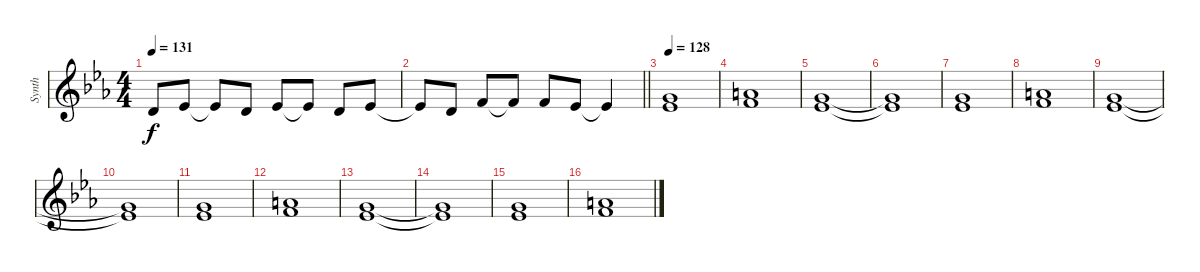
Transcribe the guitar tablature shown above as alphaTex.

\track ("Synth" "Synth") {instrument stringensemble1}
\staff {score}
\tuning (E4 C4 G3 C3 G2 C2) {hide}
\ts (4 4)
\tempo 131
\clef g2
\ks cminor
2.2.8{dy f} 3.2.8 3.2{t}.8 2.2.8 3.2.8 3.2{t}.8 2.2.8 3.2.8 |
\barLineRight lightlight
3.2{t}.8 2.2.8 1.1.8 1.1{t}.8 1.1.8 3.2.8 3.2{t}.4 |
\tempo 128
(3.1 3.2).1 |
(5.1 5.2).1 |
(3.1 3.2).1 |
(3.1{t} 3.2{t}).1 |
(3.1 3.2).1 |
(5.1 5.2).1 |
(3.1 3.2).1 |
(3.1{t} 3.2{t}).1 |
(3.1 3.2).1 |
(5.1 5.2).1 |
(3.1 3.2).1 |
(3.1{t} 3.2{t}).1 |
(3.1 3.2).1 |
(5.1 5.2).1
